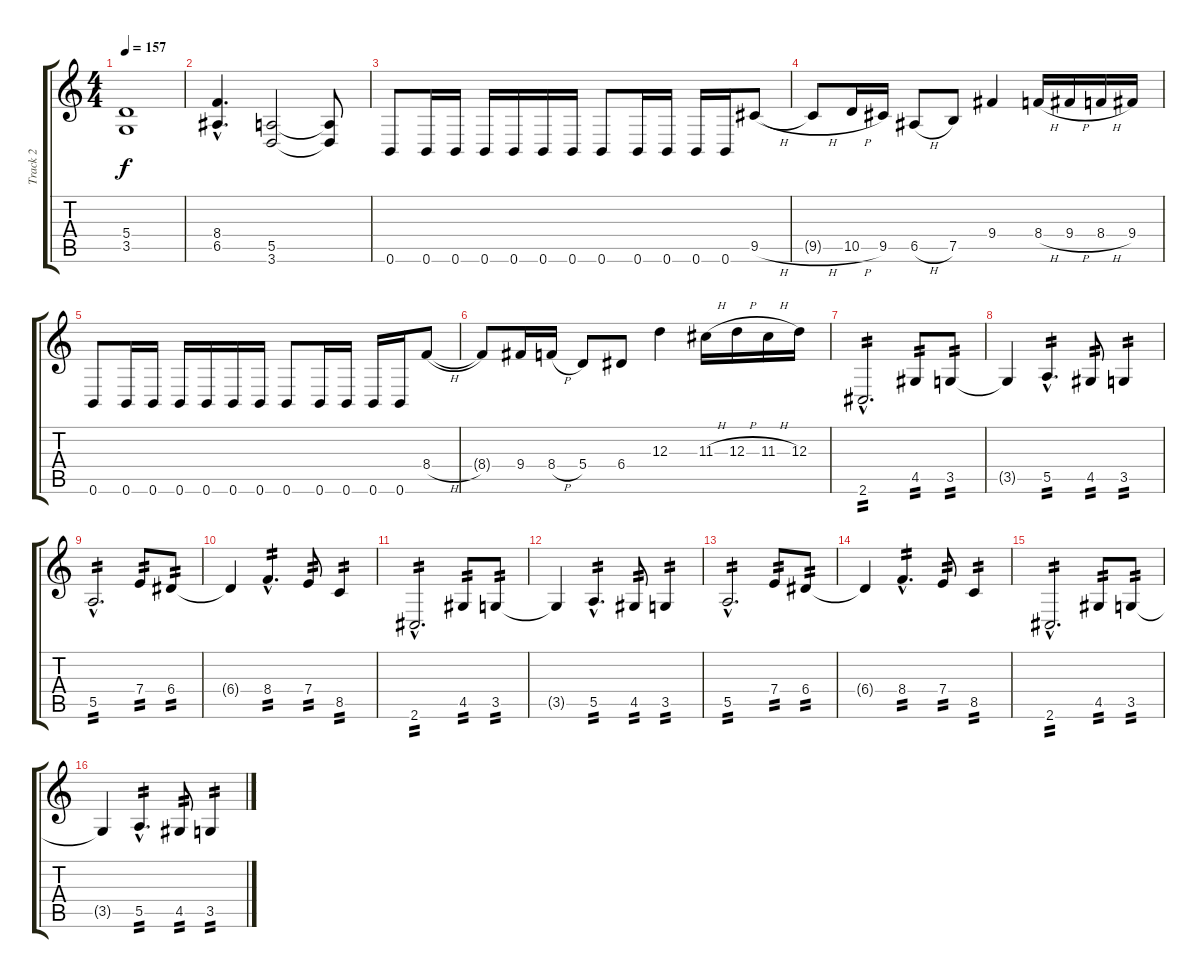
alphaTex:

\track ("Track 2" "Track 2") {instrument distortionguitar}
\staff {score tabs}
\tuning (B3 Gb3 D3 A2 E2 B1) {hide}
\ts (4 4)
\tempo 157
\clef g2
\ks c
(5.4 3.5).1{dy f} |
(8.4{hac} 6.5{hac}).4{d} (5.5 3.6).2 (5.5{t} 3.6{t}).8 |
0.6.8 0.6.16 0.6.16 0.6.16 0.6.16 0.6.16 0.6.16 0.6.8 0.6.16 0.6.16 0.6.16 0.6.16 9.5{h}.8 |
9.5{h t}.8 10.5{h}.16 9.5.16 6.5{h}.8 7.5.8 9.4.4 8.4{h}.16 9.4{h}.16 8.4{h}.16 9.4.16 |
0.6.8 0.6.16 0.6.16 0.6.16 0.6.16 0.6.16 0.6.16 0.6.8 0.6.16 0.6.16 0.6.16 0.6.16 8.4{h}.8 |
8.4{t}.8 9.4.16 8.4{h}.16 5.4.8 6.4.8 12.3.4 11.3{h}.16 12.3{h}.16 11.3{h}.16 12.3.16 |
2.6{hac}.2{d tp 2} 4.5.8{tp 2} 3.5.8{tp 2} |
3.5{t}.4 5.5{hac}.4{d tp 2} 4.5.8{tp 2} 3.5.4{tp 2} |
5.5{hac}.2{d tp 2} 7.4.8{tp 2} 6.4.8{tp 2} |
6.4{t}.4 8.4{hac}.4{d tp 2} 7.4.8{tp 2} 8.5.4{tp 2} |
2.6{hac}.2{d tp 2} 4.5.8{tp 2} 3.5.8{tp 2} |
3.5{t}.4 5.5{hac}.4{d tp 2} 4.5.8{tp 2} 3.5.4{tp 2} |
5.5{hac}.2{d tp 2} 7.4.8{tp 2} 6.4.8{tp 2} |
6.4{t}.4 8.4{hac}.4{d tp 2} 7.4.8{tp 2} 8.5.4{tp 2} |
2.6{hac}.2{d tp 2} 4.5.8{tp 2} 3.5.8{tp 2} |
3.5{t}.4 5.5{hac}.4{d tp 2} 4.5.8{tp 2} 3.5.4{tp 2}
